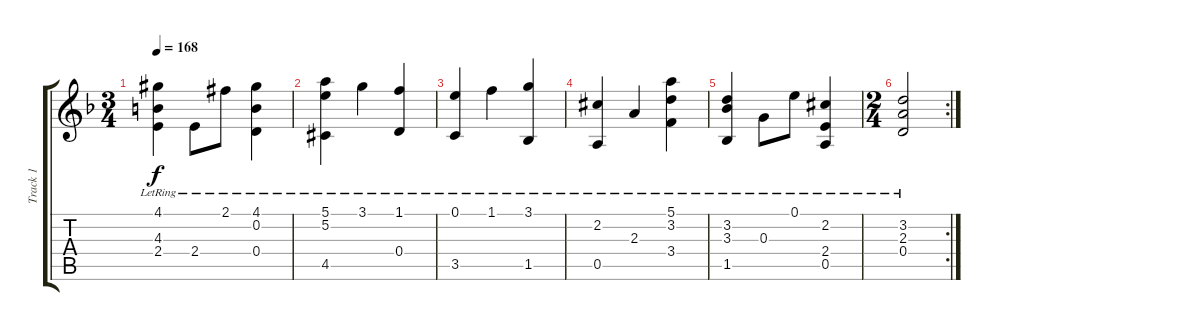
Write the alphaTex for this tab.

\track ("Track 1" "Track 1") {instrument acousticguitarsteel}
\staff {score tabs}
\tuning (E4 B3 G3 D3 A2 E2) {hide}
\ts (3 4)
\tempo 168
\clef g2
\ks dminor
(4.1{lr acc #} 4.3{lr} 2.4{lr}).4{dy f} 2.4{lr}.8 2.1{lr acc #}.8 (4.1{lr acc #} 0.2{lr} 0.4{lr}).4 |
(5.1{lr} 5.2{lr} 4.5{lr acc #}).4 3.1{lr}.4 (1.1{lr} 0.4{lr}).4 |
(0.1{lr} 3.5{lr}).4 1.1{lr}.4 (3.1{lr} 1.5{lr}).4 |
(2.2{lr acc #} 0.5{lr}).4 2.3{lr}.4 (5.1{lr} 3.2{lr} 3.4{lr}).4 |
(3.2{lr} 3.3{lr} 1.5{lr}).4 0.3{lr}.8 0.1{lr}.8 (2.2{lr acc #} 2.4{lr} 0.5{lr}).4 |
\rc 2
\ts (2 4)
(3.2{lr} 2.3{lr} 0.4{lr}).2
